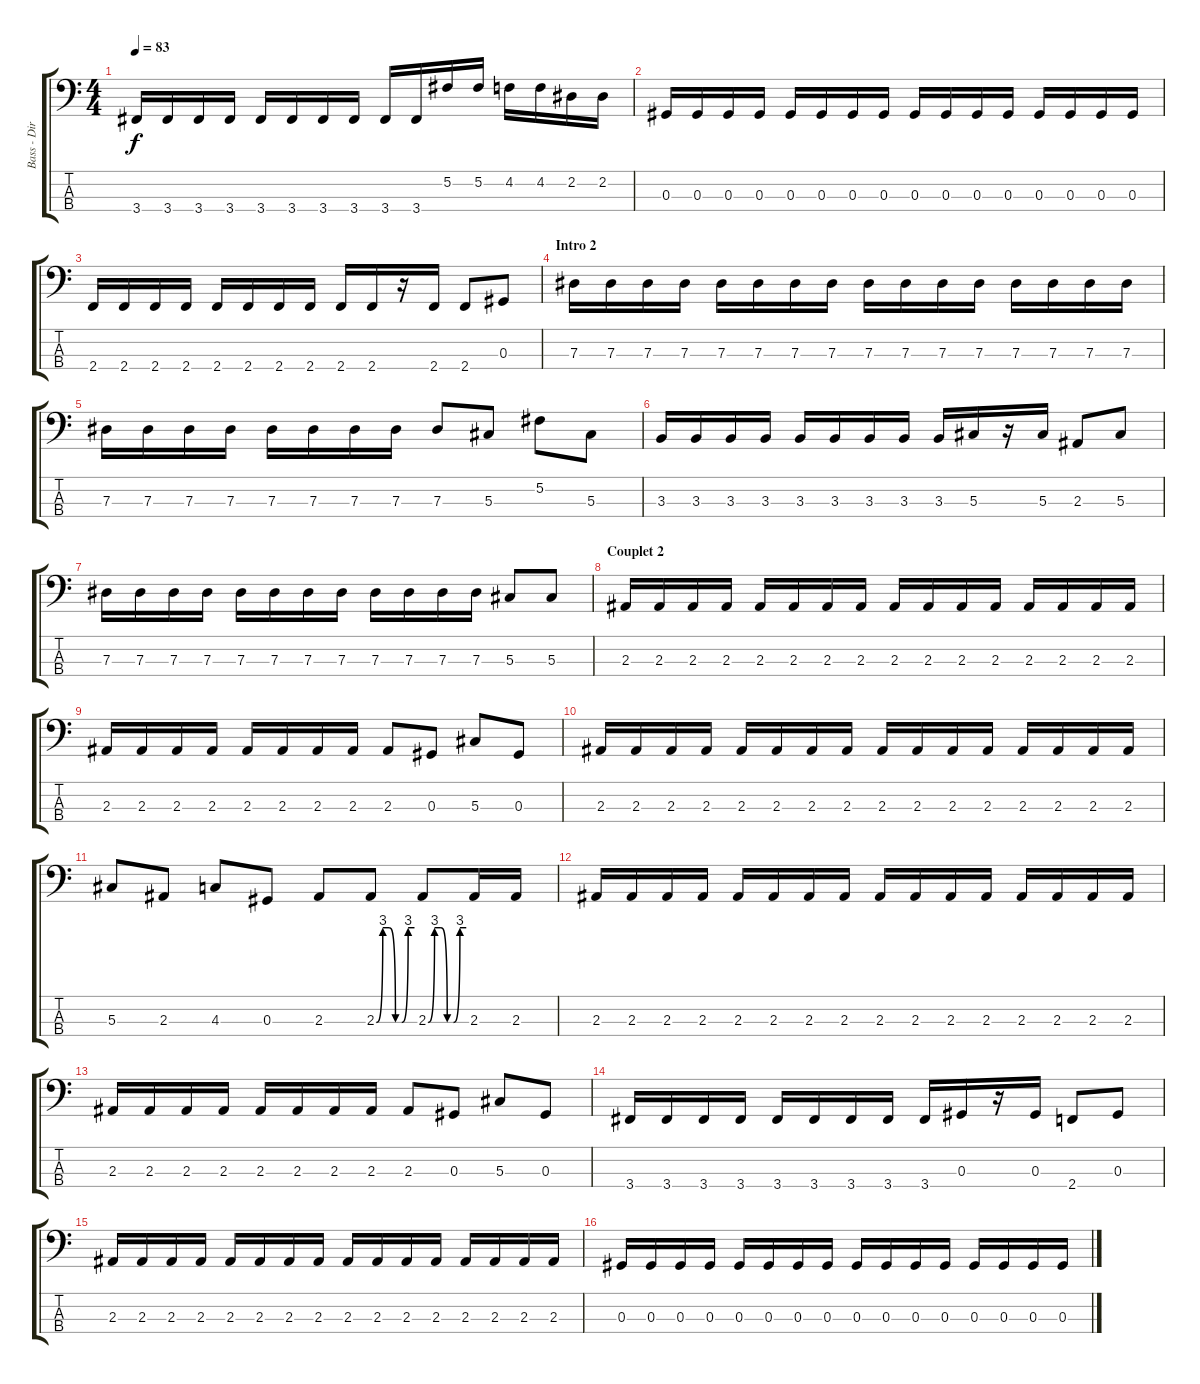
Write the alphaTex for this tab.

\track ("Bass - Dirk Schlächter" "Bass - Dir") {instrument acousticguitarsteel}
\staff {score tabs}
\tuning (Gb2 Db2 Ab1 Eb1) {hide}
\ts (4 4)
\tempo 83
\clef f4
\ks c
3.4.16{dy f} 3.4.16 3.4.16 3.4.16 3.4.16 3.4.16 3.4.16 3.4.16 3.4.16 3.4.16 5.2.16 5.2.16 4.2.16 4.2.16 2.2.16 2.2.16 |
0.3.16 0.3.16 0.3.16 0.3.16 0.3.16 0.3.16 0.3.16 0.3.16 0.3.16 0.3.16 0.3.16 0.3.16 0.3.16 0.3.16 0.3.16 0.3.16 |
2.4.16 2.4.16 2.4.16 2.4.16 2.4.16 2.4.16 2.4.16 2.4.16 2.4.16 2.4.16 r.16 2.4.16 2.4.8 0.3.8 |
\section ("" "Intro 2")
7.3.16 7.3.16 7.3.16 7.3.16 7.3.16 7.3.16 7.3.16 7.3.16 7.3.16 7.3.16 7.3.16 7.3.16 7.3.16 7.3.16 7.3.16 7.3.16 |
7.3.16 7.3.16 7.3.16 7.3.16 7.3.16 7.3.16 7.3.16 7.3.16 7.3.8 5.3.8 5.2.8 5.3.8 |
3.3.16 3.3.16 3.3.16 3.3.16 3.3.16 3.3.16 3.3.16 3.3.16 3.3.16 5.3.16 r.16 5.3.16 2.3.8 5.3.8 |
7.3.16 7.3.16 7.3.16 7.3.16 7.3.16 7.3.16 7.3.16 7.3.16 7.3.16 7.3.16 7.3.16 7.3.16 5.3.8 5.3.8 |
\section ("" "Couplet 2")
2.3.16 2.3.16 2.3.16 2.3.16 2.3.16 2.3.16 2.3.16 2.3.16 2.3.16 2.3.16 2.3.16 2.3.16 2.3.16 2.3.16 2.3.16 2.3.16 |
2.3.16 2.3.16 2.3.16 2.3.16 2.3.16 2.3.16 2.3.16 2.3.16 2.3.8 0.3.8 5.3.8 0.3.8 |
2.3.16 2.3.16 2.3.16 2.3.16 2.3.16 2.3.16 2.3.16 2.3.16 2.3.16 2.3.16 2.3.16 2.3.16 2.3.16 2.3.16 2.3.16 2.3.16 |
5.3.8 2.3.8 4.3.8 0.3.8 2.3.8 2.3{be (custom 0 0 10 12 20 12 30 0 40 0 50 12 60 12)}.8 2.3{be (custom 0 0 10 12 20 12 30 0 40 0 50 12 60 12)}.8 2.3.16 2.3.16 |
2.3.16 2.3.16 2.3.16 2.3.16 2.3.16 2.3.16 2.3.16 2.3.16 2.3.16 2.3.16 2.3.16 2.3.16 2.3.16 2.3.16 2.3.16 2.3.16 |
2.3.16 2.3.16 2.3.16 2.3.16 2.3.16 2.3.16 2.3.16 2.3.16 2.3.8 0.3.8 5.3.8 0.3.8 |
3.4.16 3.4.16 3.4.16 3.4.16 3.4.16 3.4.16 3.4.16 3.4.16 3.4.16 0.3.16 r.16 0.3.16 2.4.8 0.3.8 |
2.3.16 2.3.16 2.3.16 2.3.16 2.3.16 2.3.16 2.3.16 2.3.16 2.3.16 2.3.16 2.3.16 2.3.16 2.3.16 2.3.16 2.3.16 2.3.16 |
0.3.16 0.3.16 0.3.16 0.3.16 0.3.16 0.3.16 0.3.16 0.3.16 0.3.16 0.3.16 0.3.16 0.3.16 0.3.16 0.3.16 0.3.16 0.3.16
